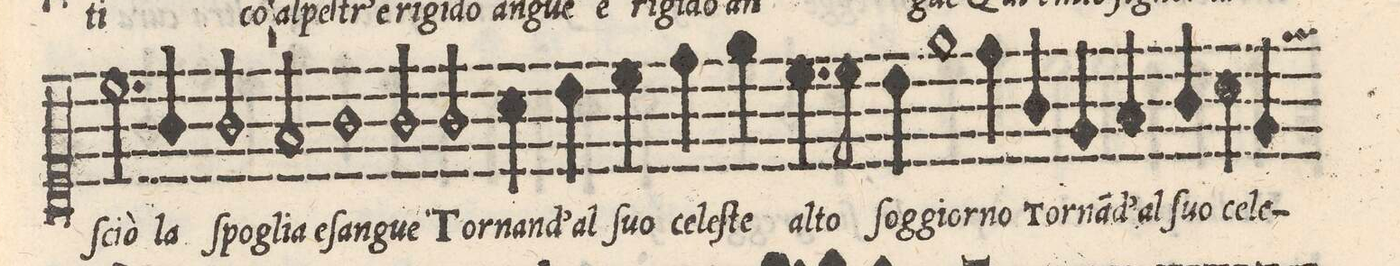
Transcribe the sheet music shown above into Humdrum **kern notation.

**kern	**text
*I"ALTO	*
*clefC2	*
*k[]	*
*met(C)	*
*M2/1	*
2.a\	-ſcio
4e/	la
2e/	ſpo-
2d/	-glia e
=26-	=26-
1e	ſan-
2e/	-gue
2e/	Tor-
=27-	=27-
4fny\	-nan-
4g\	-d`al
4a\	ſuo
4b\	ce-
4cc\	-leſ-
4.a\	-te al-
8a\	-to
4g\	ſog-
=28-	=28-
1cc	-gior-
4b\	-no
4e/	Tor-
4c/	-nã(n)-
4d/	-d`al
=29-	=29-
4e/	ſuo
4f\	ce-
4c/	-le-
*-	*-
